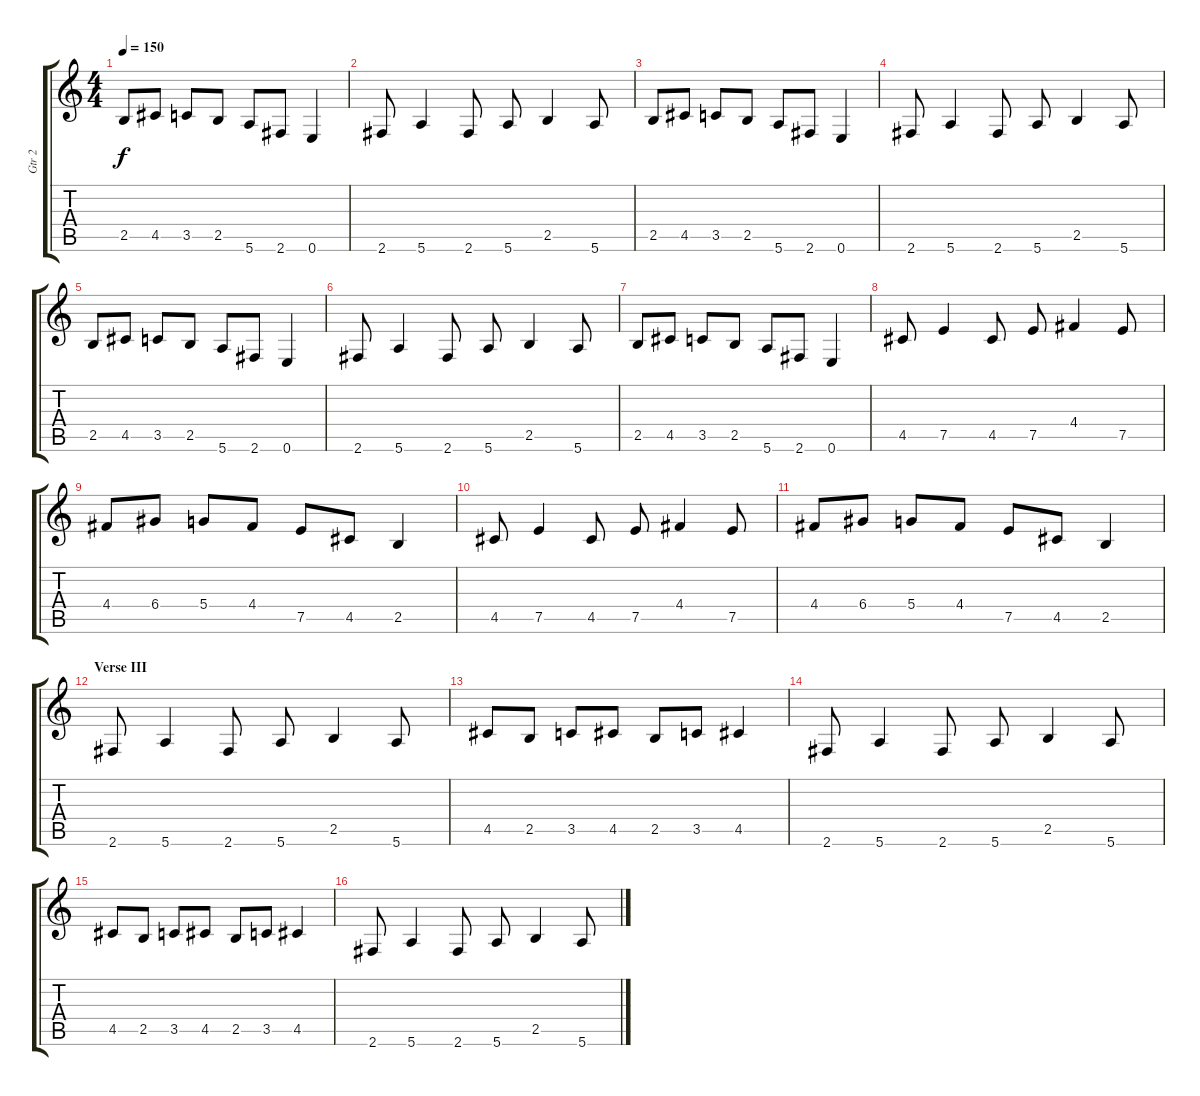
\track ("Gtr 2" "Gtr 2") {instrument distortionguitar}
\staff {score tabs}
\tuning (E4 B3 G3 D3 A2 E2) {hide}
\ts (4 4)
\tempo 150
\clef g2
\ks c
2.5.8{dy f} 4.5.8 3.5.8 2.5.8 5.6.8 2.6.8 0.6.4 |
2.6.8 5.6.4 2.6.8 5.6.8 2.5.4 5.6.8 |
2.5.8 4.5.8 3.5.8 2.5.8 5.6.8 2.6.8 0.6.4 |
2.6.8 5.6.4 2.6.8 5.6.8 2.5.4 5.6.8 |
2.5.8 4.5.8 3.5.8 2.5.8 5.6.8 2.6.8 0.6.4 |
2.6.8 5.6.4 2.6.8 5.6.8 2.5.4 5.6.8 |
2.5.8 4.5.8 3.5.8 2.5.8 5.6.8 2.6.8 0.6.4 |
4.5.8 7.5.4 4.5.8 7.5.8 4.4.4 7.5.8 |
4.4.8 6.4.8 5.4.8 4.4.8 7.5.8 4.5.8 2.5.4 |
4.5.8 7.5.4 4.5.8 7.5.8 4.4.4 7.5.8 |
4.4.8 6.4.8 5.4.8 4.4.8 7.5.8 4.5.8 2.5.4 |
\section ("" "Verse III")
2.6.8 5.6.4 2.6.8 5.6.8 2.5.4 5.6.8 |
4.5.8 2.5.8 3.5.8 4.5.8 2.5.8 3.5.8 4.5.4 |
2.6.8 5.6.4 2.6.8 5.6.8 2.5.4 5.6.8 |
4.5.8 2.5.8 3.5.8 4.5.8 2.5.8 3.5.8 4.5.4 |
2.6.8 5.6.4 2.6.8 5.6.8 2.5.4 5.6.8
